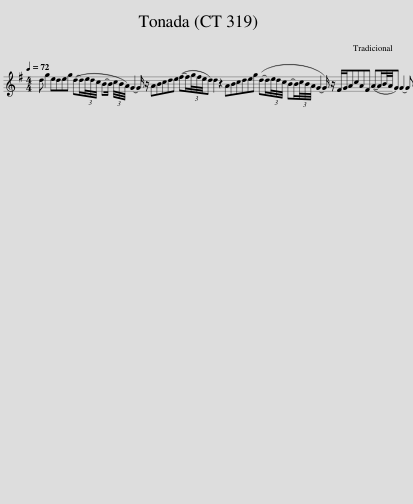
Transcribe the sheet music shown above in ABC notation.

X:1
L:1/8
Q:1/4=72
M:4/4
I:linebreak $
K:G
V:1 treble
V:1
 d g2 edeg (d-d/(3e/4d/4c/4 B-B/ (3c/4B/4A/4) G2- G/ z/ ABcde (f-f/(3g/4f/4e/4d) d2 z2 ABcdeg (d-d/(3e/4d/4c/4 B-B/(3c/4B/4A/4 G2- G/) z/ F/G/AcAF (A-A/B/4A/4G) G2- G z ABcde (g/>e/) (f-f/(3g/4f/4e/4) (d-d/(3e/4d/4c/4 B-B/(3c/4B/4A/4 G2- G/) z/ F/G/AcAF (A-A/B/4A/4 G2) z2 A/G/F/G/AFAFAc (B-B/(3c/4B/4A/4) G2 ABcdededeg (f-f/(3g/4f/4e/4) (d-d/(3e/4d/4c/4 B-B/(3c/4B/4A/4G/) z A/G/F/G/AFAFAc (B-B/(3c/4B/4A/4) G2 z2 || %1
